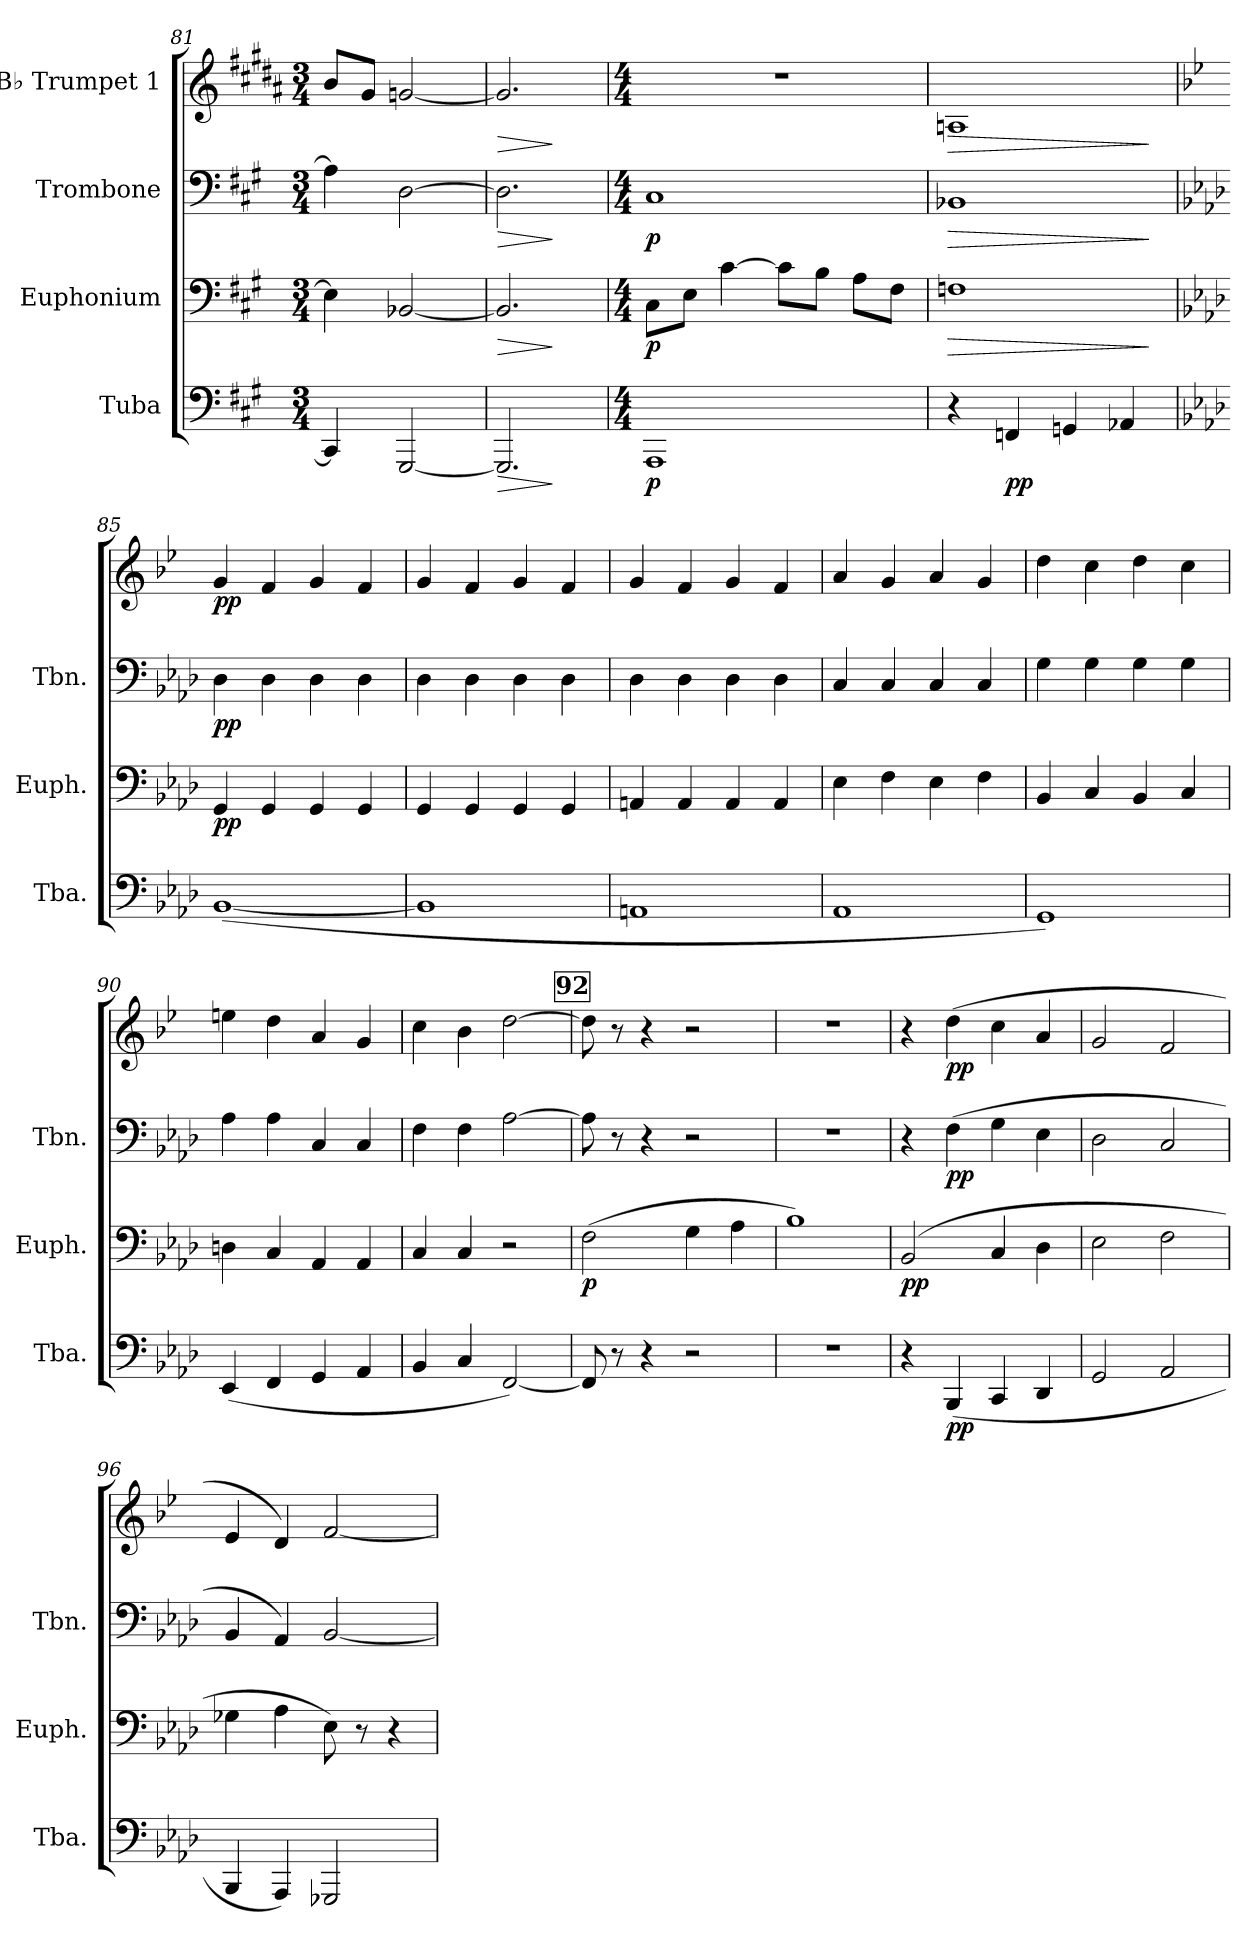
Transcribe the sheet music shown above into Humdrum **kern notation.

**kern	**dynam	**kern	**dynam	**kern	**dynam	**kern	**dynam
*part4	*part4	*part3	*part3	*part2	*part2	*part1	*part1
*staff4	*staff4	*staff3	*staff3	*staff2	*staff2	*staff1	*staff1
*I"Tuba	*	*I"Euphonium	*	*I"Trombone	*	*I"B♭ Trumpet 1	*
*I'Tba.	*	*I'Euph.	*	*I'Tbn.	*	*	*
*clefF4	*	*clefF4	*	*clefF4	*	*clefG2	*
*	*	*	*	*	*	*ITrd1c2	*
*k[f#c#g#]	*	*k[f#c#g#]	*	*k[f#c#g#]	*	*k[f#c#g#]	*
*M3/4	*	*M3/4	*	*M3/4	*	*M3/4	*
=81	=81	=81	=81	=81	=81	=81	=81
4CC#/]	.	4E\]	.	4A\]	.	8a/L	.
.	.	.	.	.	.	8f#/J	.
[2GGG#/	.	[2BB-X/	.	[2D\	.	[2fn/	.
=82	=82	=82	=82	=82	=82	=82	=82
!	!LO:HP:b	!	!LO:HP:b	!	!LO:HP:b	!	!LO:HP:b
2.GGG#/]	>	2.BB-/]	>	2.D\]	>	2.f/]	>
.	]	.	]	.	]	.	]
!!LO:PB:g=z
=83	=83	=83	=83	=83	=83	=83	=83
!!LO:REH:place=s1:a:B:fs=14:t=83
*M4/4	*	*M4/4	*	*M4/4	*	*M4/4	*
*	*	*	*	*	*	*MM60	*
!	!LO:DY:b	!	!LO:DY:b	!	!LO:DY:b	!	!
1AAA	p	8C#\L	p	1C#	p	1r	.
.	.	8E\J	.	.	.	.	.
.	.	[4c#\	.	.	.	.	.
.	.	8c#\L]	.	.	.	.	.
.	.	8B\J	.	.	.	.	.
.	.	8A\L	.	.	.	.	.
.	.	8F#\J	.	.	.	.	.
=84	=84	=84	=84	=84	=84	=84	=84
!	!	!	!LO:HP:b	!	!LO:HP:b	!	!LO:HP:b
4r	.	1Fn	>	1BB-X	>	1Gn	>
!	!LO:DY:b	!	!	!	!	!	!
4FFn/	pp	.	.	.	.	.	.
4GGn/	.	.	.	.	.	.	.
4AA-X/	.	.	.	.	.	.	.
.	.	.	]	.	]	.	]
=85	=85	=85	=85	=85	=85	=85	=85
*k[b-e-a-d-]	*	*k[b-e-a-d-]	*	*k[b-e-a-d-]	*	*k[b-e-a-d-]	*
!	!	!	!LO:DY:b	!	!LO:DY:b	!	!LO:DY:b
([1BB-	.	4GG/	pp	4D-\	pp	4f/	pp
.	.	4GG/	.	4D-\	.	4e-/	.
.	.	4GG/	.	4D-\	.	4f/	.
.	.	4GG/	.	4D-\	.	4e-/	.
=86	=86	=86	=86	=86	=86	=86	=86
1BB-]	.	4GG/	.	4D-\	.	4f/	.
.	.	4GG/	.	4D-\	.	4e-/	.
.	.	4GG/	.	4D-\	.	4f/	.
.	.	4GG/	.	4D-\	.	4e-/	.
=87	=87	=87	=87	=87	=87	=87	=87
1AAn	.	4AAn/	.	4D-\	.	4f/	.
.	.	4AA/	.	4D-\	.	4e-/	.
.	.	4AA/	.	4D-\	.	4f/	.
.	.	4AA/	.	4D-\	.	4e-/	.
=88	=88	=88	=88	=88	=88	=88	=88
1AA-	.	4E-\	.	4C/	.	4g/	.
.	.	4F\	.	4C/	.	4f/	.
.	.	4E-\	.	4C/	.	4g/	.
.	.	4F\	.	4C/	.	4f/	.
!!LO:LB:g=z
=89	=89	=89	=89	=89	=89	=89	=89
1GG)	.	4BB-/	.	4G\	.	4cc\	.
.	.	4C/	.	4G\	.	4b-\	.
.	.	4BB-/	.	4G\	.	4cc\	.
.	.	4C/	.	4G\	.	4b-\	.
=90	=90	=90	=90	=90	=90	=90	=90
(4EE-/	.	4Dn\	.	4A-\	.	4ddn\	.
4FF/	.	4C/	.	4A-\	.	4cc\	.
4GG/	.	4AA-/	.	4C/	.	4g/	.
4AA-/	.	4AA-/	.	4C/	.	4f/	.
=91	=91	=91	=91	=91	=91	=91	=91
4BB-/	.	4C/	.	4F\	.	4b-\	.
4C/	.	4C/	.	4F\	.	4a-\	.
[2FF/)	.	2r	.	[2A-\	.	[2cc\	.
!!LO:REH:place=s1:a:B:fs=14:t=92
=92	=92	=92	=92	=92	=92	=92	=92
!	!	!	!LO:DY:b	!	!	!	!
8FF/]	.	(2F\	p	8A-\]	.	8cc\]	.
8r	.	.	.	8r	.	8r	.
4r	.	.	.	4r	.	4r	.
2r	.	4G\	.	2r	.	2r	.
.	.	4A-\	.	.	.	.	.
=93	=93	=93	=93	=93	=93	=93	=93
1r	.	1B-)	.	1r	.	1r	.
=94	=94	=94	=94	=94	=94	=94	=94
!	!	!	!LO:DY:b	!	!	!	!
4r	.	(2BB-/	pp	4r	.	4r	.
!	!LO:DY:b	!	!	!	!LO:DY:b	!	!LO:DY:b
(4BBB-/	pp	.	.	(4F\	pp	(4cc\	pp
4CC/	.	4C/	.	4G\	.	4b-\	.
4DD-/	.	4D-\	.	4E-\	.	4g/	.
=95	=95	=95	=95	=95	=95	=95	=95
2GG/	.	2E-\	.	2D-\	.	2f/	.
2AA-/	.	2F\	.	2C/	.	2e-/	.
=96	=96	=96	=96	=96	=96	=96	=96
4BBB-/	.	4G-X\	.	4BB-/	.	4d-/	.
4AAA-/)	.	4A-\	.	4AA-/)	.	4c/)	.
2GGG-X/	.	8E-\)	.	[2BB-/	.	[2e-/	.
.	.	8r	.	.	.	.	.
.	.	4r	.	.	.	.	.
=	=	=	=	=	=	=	=
*-	*-	*-	*-	*-	*-	*-	*-
